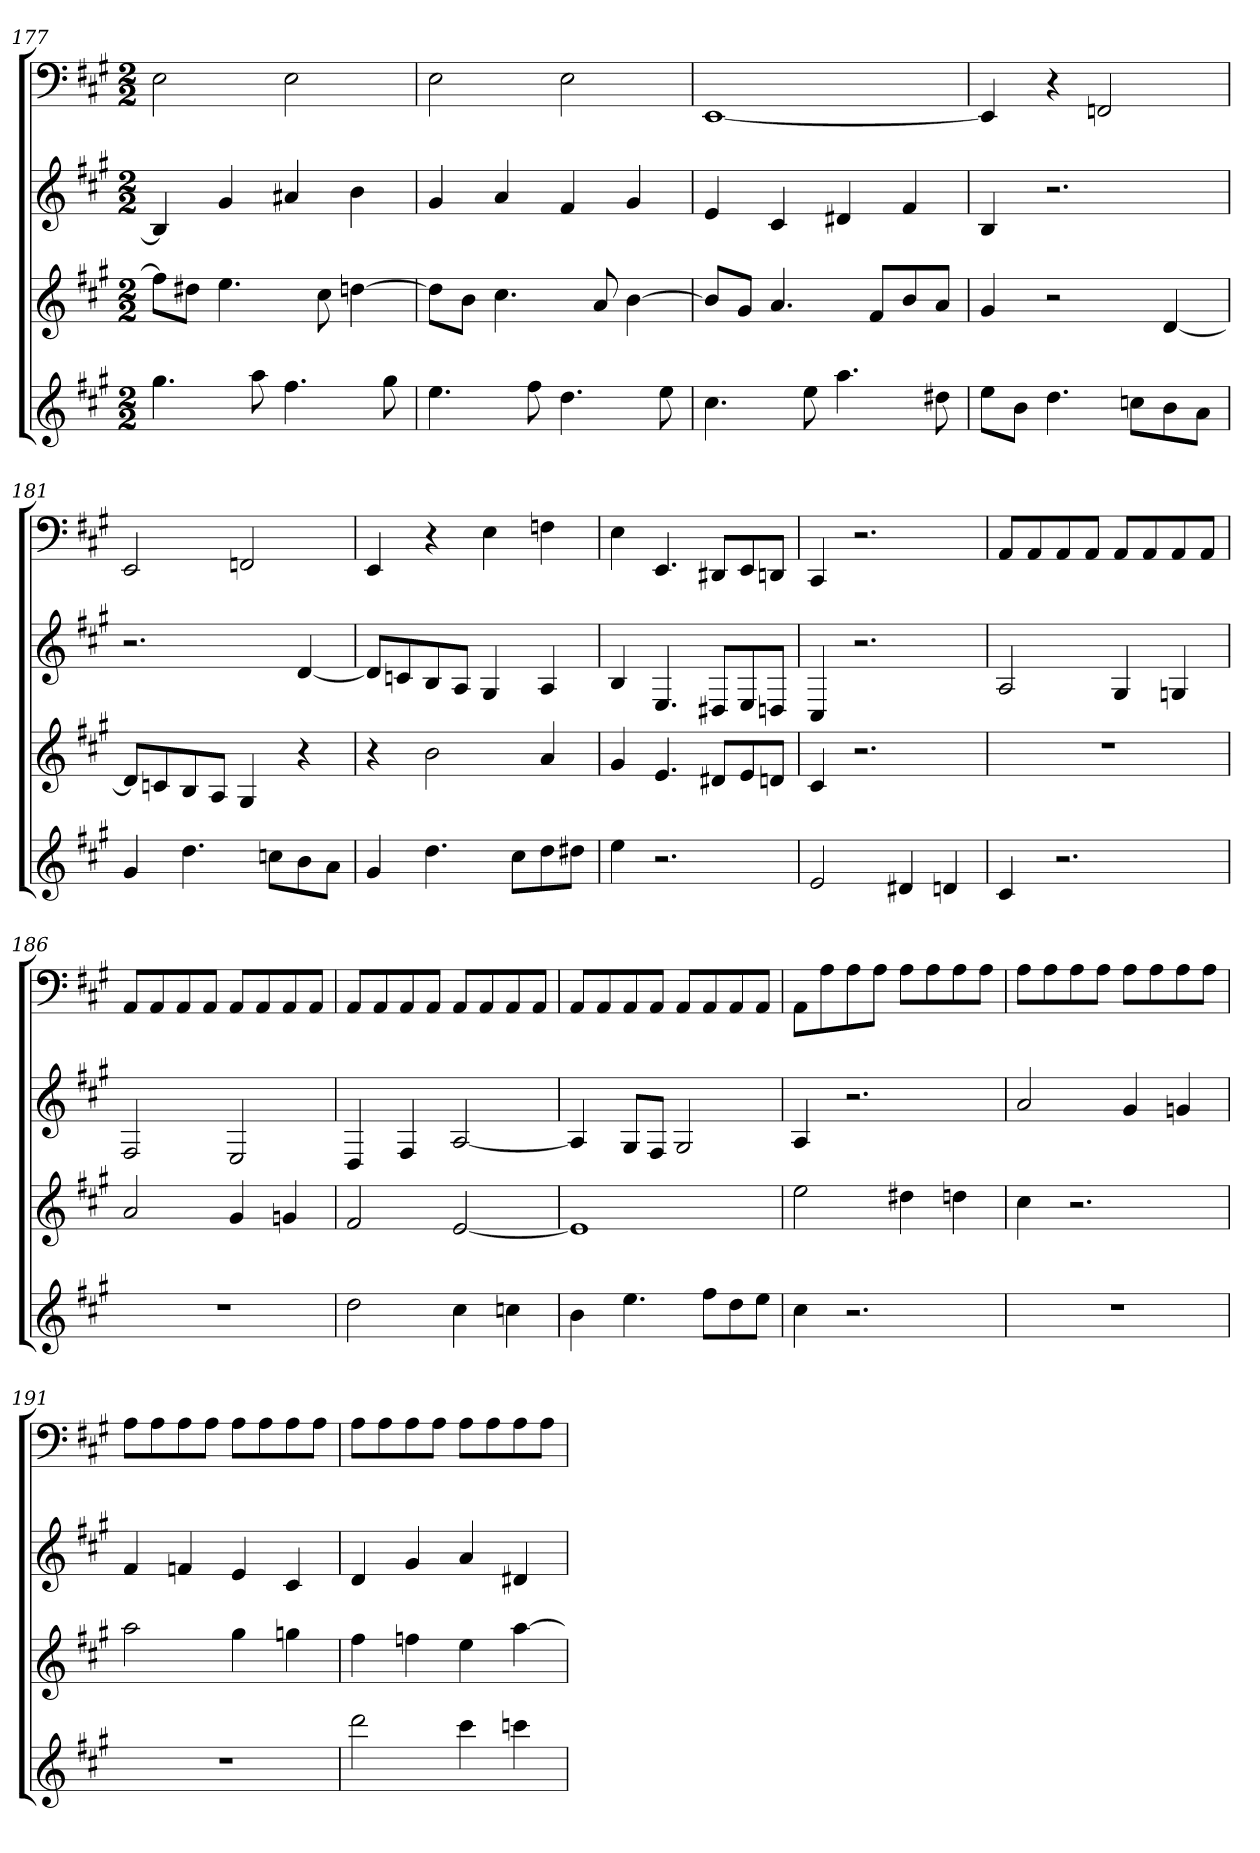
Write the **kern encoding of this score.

**kern	**kern	**kern	**kern
*part4	*part3	*part2	*part1
*staff4	*staff3	*staff2	*staff1
*k[f#c#g#]	*k[f#c#g#]	*k[f#c#g#]	*k[f#c#g#]
*A:	*A:	*A:	*A:
*M2/2	*M2/2	*M2/2	*M2/2
=177	=177	=177	=177
4.gg#	8ff#L]	4B]	2E
.	8dd#XJ	.	.
.	4.ee	4g#	.
8aa	.	.	.
4.ff#	.	4a#X	2E
.	8cc#	.	.
.	[4ddn	4b	.
8gg#	.	.	.
=178	=178	=178	=178
4.ee	8ddL]	4g#	2E
.	8bJ	.	.
.	4.cc#	4a	.
8ff#	.	.	.
4.dd	.	4f#	2E
.	8a	.	.
.	[4b	4g#	.
8ee	.	.	.
=179	=179	=179	=179
4.cc#	8bL]	4e	[1EE
.	8g#J	.	.
.	4.a	4c#	.
8ee	.	.	.
4.aa	.	4d#X	.
.	8f#L	.	.
.	8b	4f#	.
8dd#X	8aJ	.	.
=180	=180	=180	=180
8eeL	4g#	4B	4EE]
8bJ	.	.	.
4.dd	2r	2.r	4r
.	.	.	2FFn
8ccnL	.	.	.
8b	[4d	.	.
8aJ	.	.	.
=181	=181	=181	=181
4g#	8dL]	2.r	2EE
.	8cn	.	.
4.dd	8B	.	.
.	8AJ	.	.
.	4G#	.	2FFn
8ccnL	.	.	.
8b	4r	[4d	.
8aJ	.	.	.
=182	=182	=182	=182
4g#	4r	8dL]	4EE
.	.	8cn	.
4.dd	2b	8B	4r
.	.	8AJ	.
.	.	4G#	4E
8cc#L	.	.	.
8dd	4a	4A	4Fn
8dd#XJ	.	.	.
=183	=183	=183	=183
4ee	4g#	4B	4E
2.r	4.e	4.E	4.EE
.	8d#XL	8D#XL	8DD#XL
.	8e	8E	8EE
.	8dnJ	8DnJ	8DDnJ
=184	=184	=184	=184
2e	4c#	4C#	4CC#
.	2.r	2.r	2.r
4d#X	.	.	.
4dn	.	.	.
=185	=185	=185	=185
4c#	1r	2A	8AAL
.	.	.	8AA
2.r	.	.	8AA
.	.	.	8AAJ
.	.	4G#	8AAL
.	.	.	8AA
.	.	4Gn	8AA
.	.	.	8AAJ
=186	=186	=186	=186
1r	2a	2F#	8AAL
.	.	.	8AA
.	.	.	8AA
.	.	.	8AAJ
.	4g#	2E	8AAL
.	.	.	8AA
.	4gn	.	8AA
.	.	.	8AAJ
=187	=187	=187	=187
2dd	2f#	4D	8AAL
.	.	.	8AA
.	.	4F#	8AA
.	.	.	8AAJ
4cc#	[2e	[2A	8AAL
.	.	.	8AA
4ccn	.	.	8AA
.	.	.	8AAJ
=188	=188	=188	=188
4b	1e]	4A]	8AAL
.	.	.	8AA
4.ee	.	8G#L	8AA
.	.	8F#J	8AAJ
.	.	2G#	8AAL
8ff#L	.	.	8AA
8dd	.	.	8AA
8eeJ	.	.	8AAJ
=189	=189	=189	=189
4cc#	2ee	4A	8AAL
.	.	.	8A
2.r	.	2.r	8A
.	.	.	8AJ
.	4dd#X	.	8AL
.	.	.	8A
.	4ddn	.	8A
.	.	.	8AJ
=190	=190	=190	=190
1r	4cc#	2a	8AL
.	.	.	8A
.	2.r	.	8A
.	.	.	8AJ
.	.	4g#	8AL
.	.	.	8A
.	.	4gn	8A
.	.	.	8AJ
=191	=191	=191	=191
1r	2aa	4f#	8AL
.	.	.	8A
.	.	4fn	8A
.	.	.	8AJ
.	4gg#	4e	8AL
.	.	.	8A
.	4ggn	4c#	8A
.	.	.	8AJ
=192	=192	=192	=192
2ddd	4ff#	4d	8AL
.	.	.	8A
.	4ffn	4g#	8A
.	.	.	8AJ
4ccc#	4ee	4a	8AL
.	.	.	8A
4cccn	[4aa	4d#X	8A
.	.	.	8AJ
=	=	=	=
*-	*-	*-	*-
